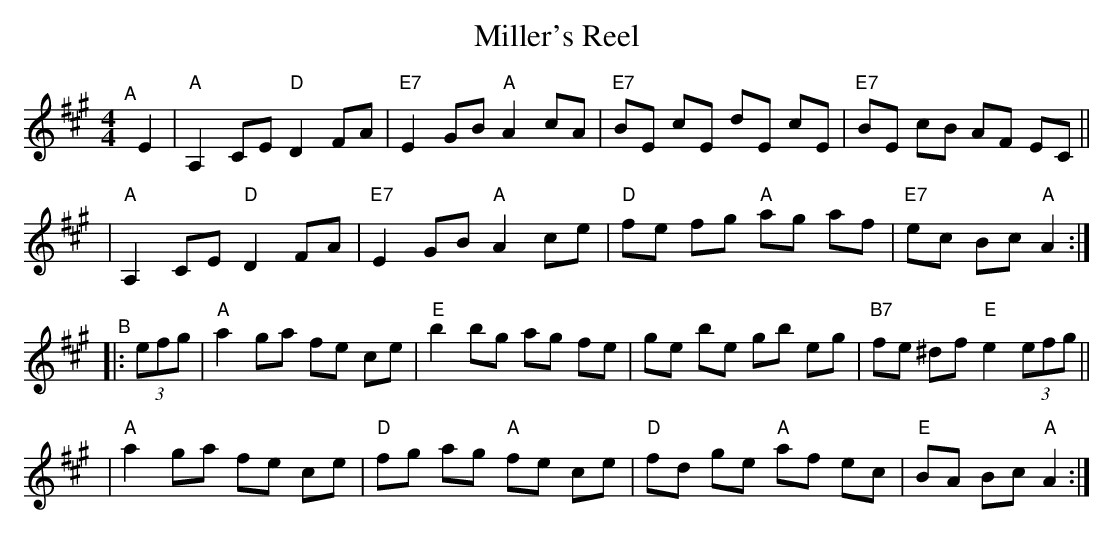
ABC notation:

X:1
T: Miller's Reel
M: 4/4
L: 1/8
K: A
"^A"[|] E2 \
| "A"A,2 CE "D"D2 FA | "E7"E2 GB "A"A2 cA | "E7"BE cE dE cE | "E7"BE cB AF EC ||
| "A"A,2 CE "D"D2 FA | "E7"E2 GB "A"A2 ce | "D"fe fg "A"ag af | "E7"ec Bc "A"A2 :|
"^B"|: (3efg \
| "A"a2 ga fe ce | "E"b2 bg ag fe | ge be gb eg | "B7"fe ^df "E"e2 (3efg ||
| "A"a2 ga fe ce | "D"fg ag "A"fe ce | "D"fd ge "A"af ec | "E"BA Bc "A"A2 :|
